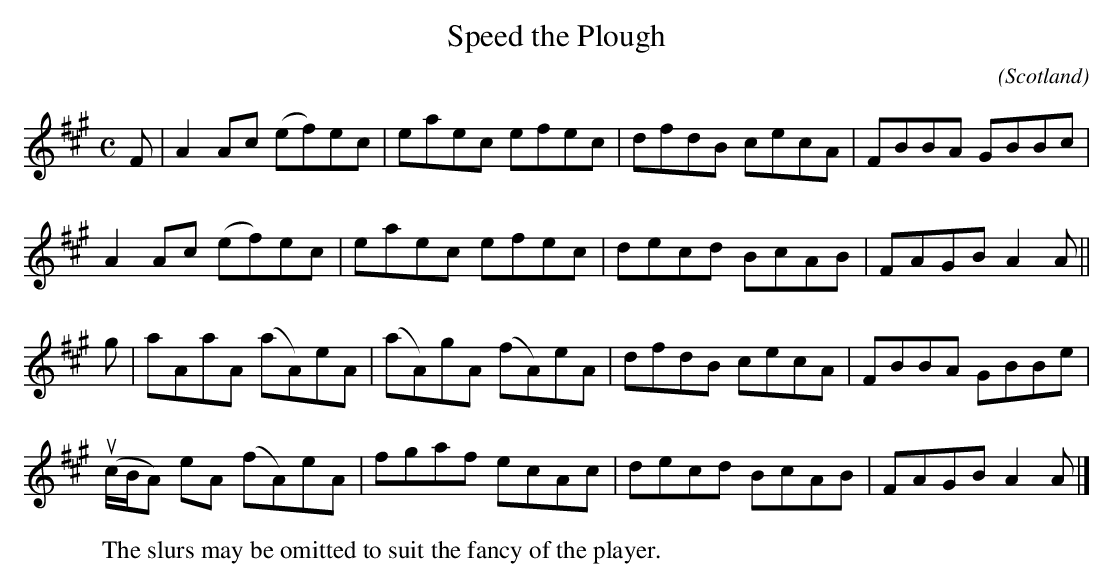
X:1
T:Speed the Plough
C:
O:Scotland
M:C
L:1/8
K:A
F | A2Ac (ef)ec | eaec efec | dfdB cecA | FBBA GBBc |
A2Ac (ef)ec | eaec efec | decd BcAB | FAGB A2A ||
g | aAaA (aA)eA | (aA)gA (fA)eA | dfdB cecA | FBBA GBBe |
u(c/2B/2A) eA (fA)eA | fgaf ecAc | decd BcAB | FAGB A2 A |]
W:The slurs may be omitted to suit the fancy of the player.
